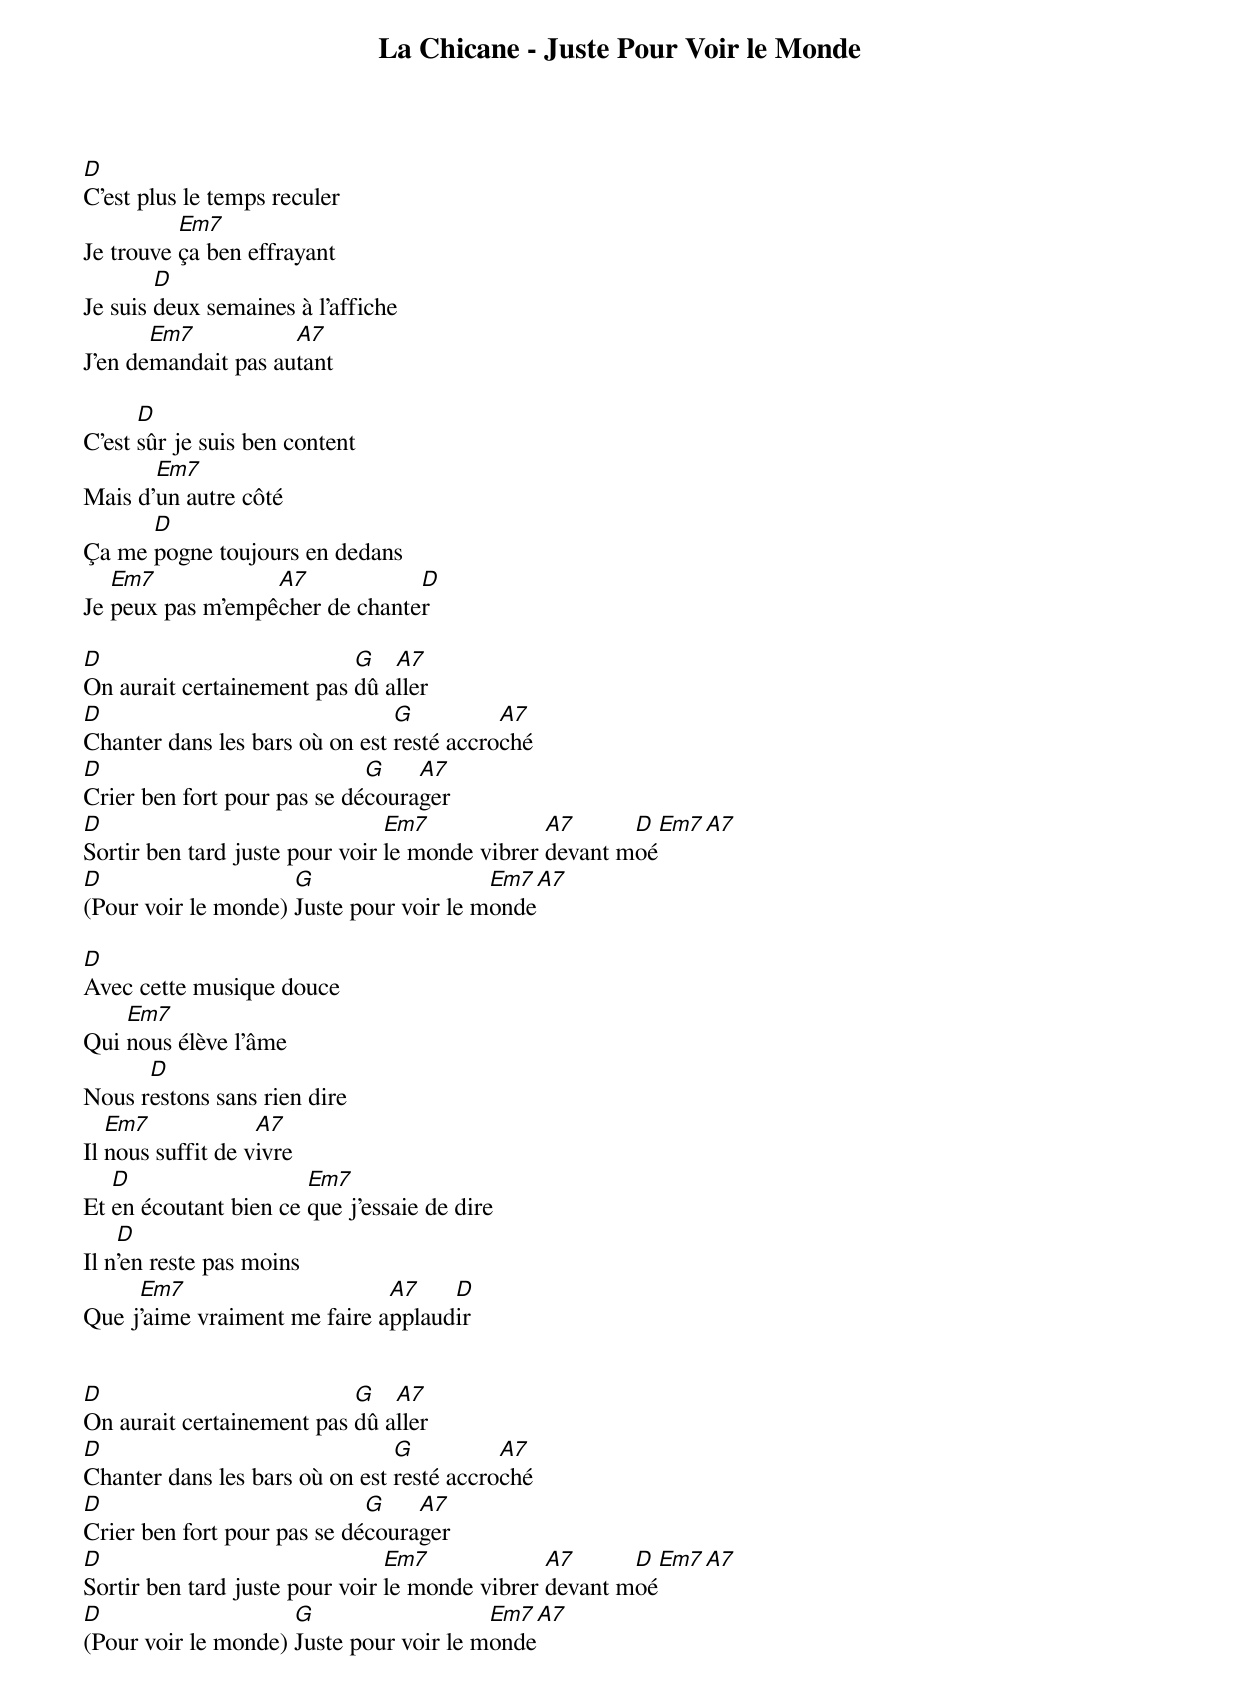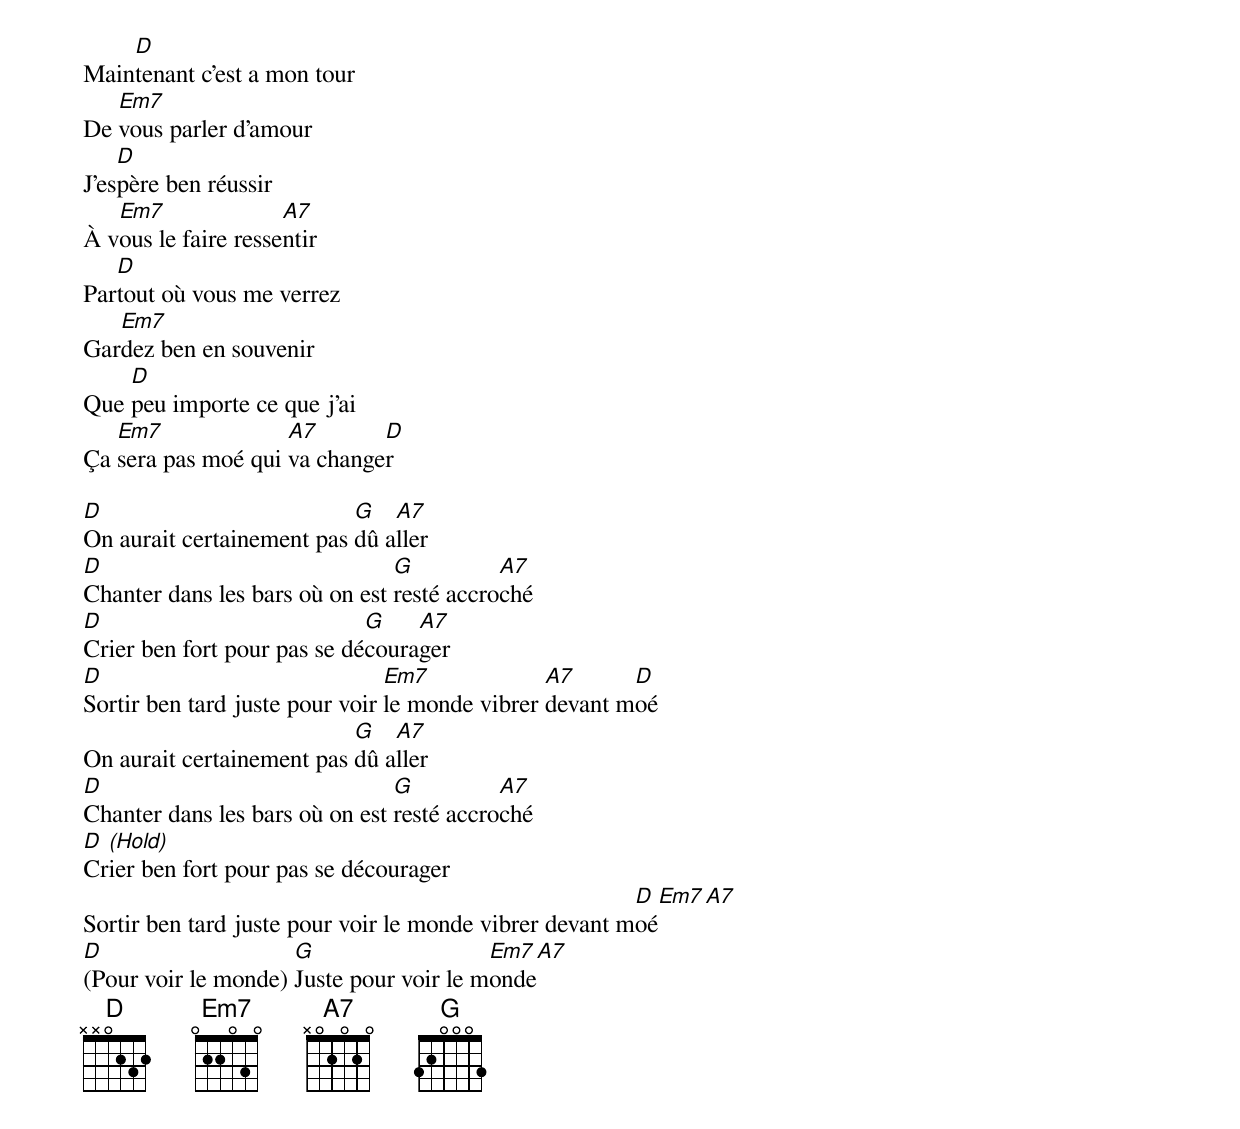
La Chicane - Juste Pour Voir le Monde

D
C'est plus le temps reculer
          Em7
Je trouve ça ben effrayant
        D
Je suis deux semaines à l'affiche
       Em7           A7
J'en demandait pas autant

      D
C'est sûr je suis ben content
       Em7
Mais d'un autre côté
      D
Ça me pogne toujours en dedans
   Em7            A7            D
Je peux pas m'empêcher de chanter

D                          G   A7
On aurait certainement pas dû aller
D                               G          A7
Chanter dans les bars où on est resté accroché
D                            G    A7
Crier ben fort pour pas se décourager
D                               Em7             A7      D  Em7 A7
Sortir ben tard juste pour voir le monde vibrer devant moé
D                    G                   Em7   A7
(Pour voir le monde) Juste pour voir le monde

D
Avec cette musique douce
    Em7
Qui nous élève l'âme
      D
Nous restons sans rien dire
   Em7             A7
Il nous suffit de vivre
   D                   Em7
Et en écoutant bien ce que j'essaie de dire
    D
Il n'en reste pas moins
     Em7                      A7    D
Que j'aime vraiment me faire applaudir


D                          G   A7
On aurait certainement pas dû aller
D                               G          A7
Chanter dans les bars où on est resté accroché
D                            G    A7
Crier ben fort pour pas se décourager
D                               Em7             A7      D  Em7 A7
Sortir ben tard juste pour voir le monde vibrer devant moé
D                    G                   Em7   A7
(Pour voir le monde) Juste pour voir le monde

    D
Maintenant c'est a mon tour
   Em7
De vous parler d'amour
    D
J'espère ben réussir
   Em7               A7
À vous le faire ressentir
   D
Partout où vous me verrez
   Em7
Gardez ben en souvenir
    D
Que peu importe ce que j'ai
   Em7              A7       D
Ça sera pas moé qui va changer

D                          G   A7
On aurait certainement pas dû aller
D                               G          A7
Chanter dans les bars où on est resté accroché
D                            G    A7
Crier ben fort pour pas se décourager
D                               Em7             A7      D
Sortir ben tard juste pour voir le monde vibrer devant moé
                           G   A7
On aurait certainement pas dû aller
D                               G          A7
Chanter dans les bars où on est resté accroché
D (Hold)
Crier ben fort pour pas se décourager
                                                        D Em7 A7
Sortir ben tard juste pour voir le monde vibrer devant moé
D                    G                   Em7   A7
(Pour voir le monde) Juste pour voir le monde
